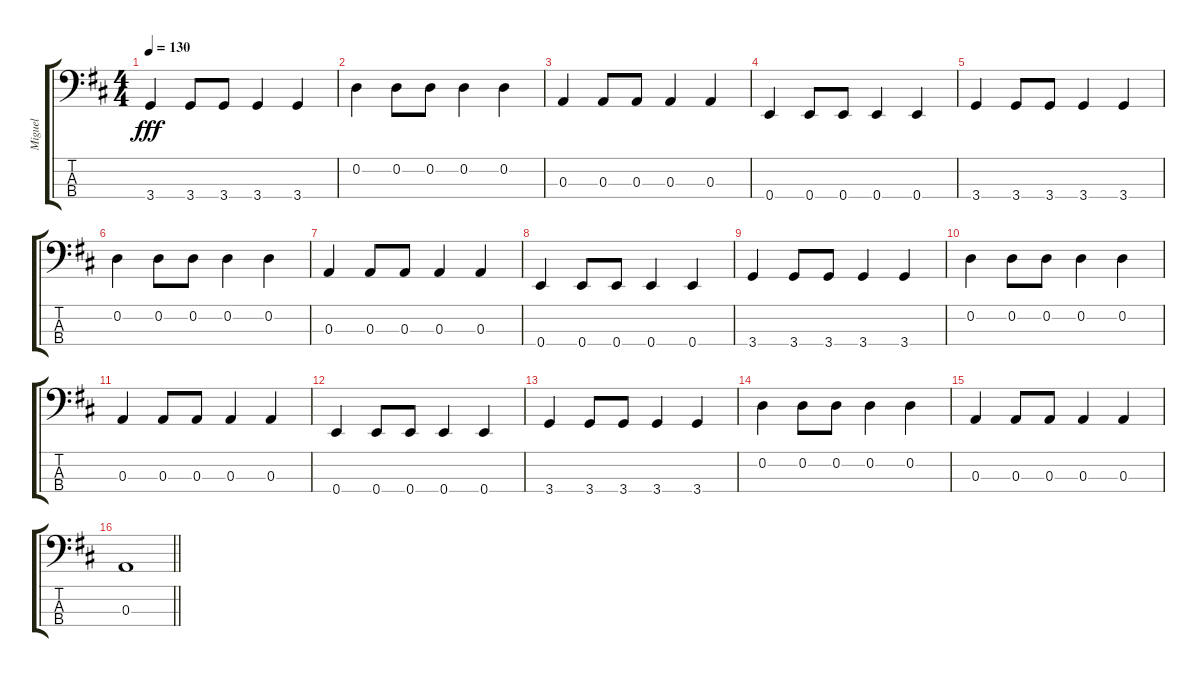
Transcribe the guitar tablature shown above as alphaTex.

\track ("Miguel" "Miguel") {instrument electricbasspick}
\staff {score tabs}
\tuning (G2 D2 A1 E1) {hide}
\ts (4 4)
\tempo 130
\clef f4
\ks d
3.4.4{dy fff} 3.4.8 3.4.8 3.4.4 3.4.4 |
0.2.4 0.2.8 0.2.8 0.2.4 0.2.4 |
0.3.4 0.3.8 0.3.8 0.3.4 0.3.4 |
0.4.4 0.4.8 0.4.8 0.4.4 0.4.4 |
3.4.4 3.4.8 3.4.8 3.4.4 3.4.4 |
0.2.4 0.2.8 0.2.8 0.2.4 0.2.4 |
0.3.4 0.3.8 0.3.8 0.3.4 0.3.4 |
0.4.4 0.4.8 0.4.8 0.4.4 0.4.4 |
3.4.4 3.4.8 3.4.8 3.4.4 3.4.4 |
0.2.4 0.2.8 0.2.8 0.2.4 0.2.4 |
0.3.4 0.3.8 0.3.8 0.3.4 0.3.4 |
0.4.4 0.4.8 0.4.8 0.4.4 0.4.4 |
3.4.4 3.4.8 3.4.8 3.4.4 3.4.4 |
0.2.4 0.2.8 0.2.8 0.2.4 0.2.4 |
0.3.4 0.3.8 0.3.8 0.3.4 0.3.4 |
\barLineRight lightlight
0.3.1
